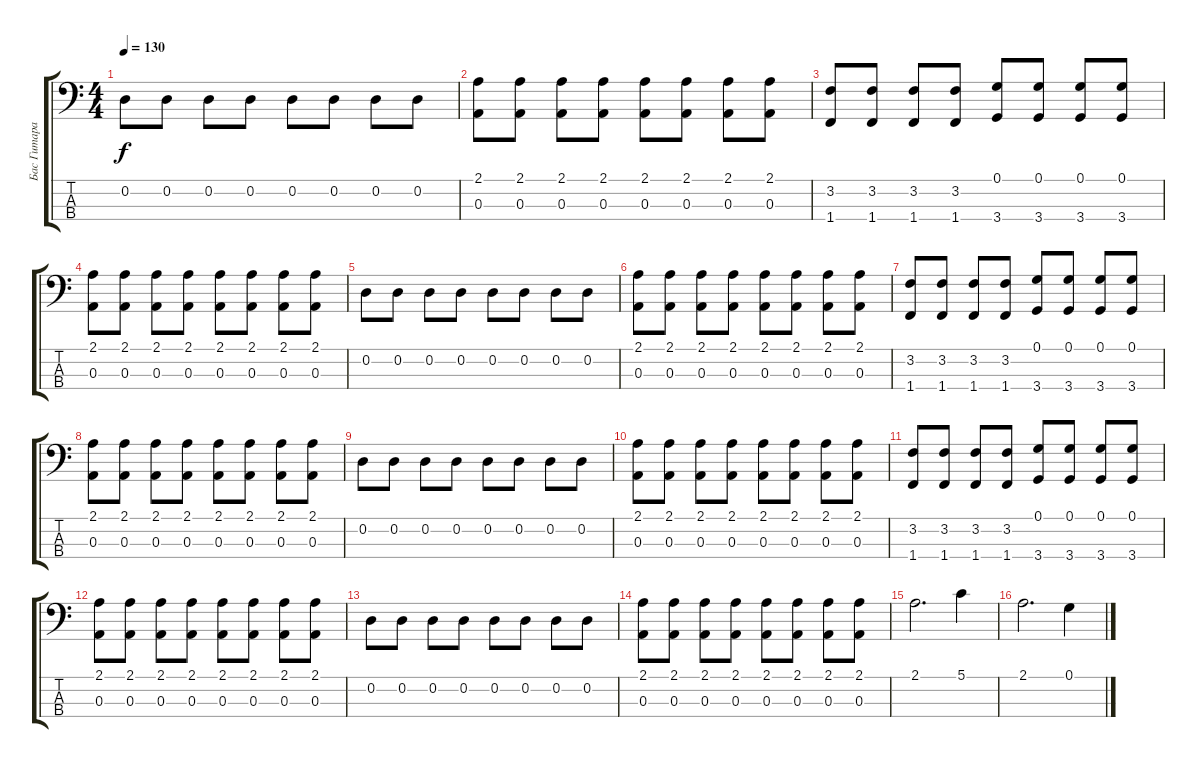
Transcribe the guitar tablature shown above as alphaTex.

\track ("Бас Гитара" "Бас Гитара") {instrument fretlessbass}
\staff {score tabs}
\tuning (G2 D2 A1 E1) {hide}
\ts (4 4)
\tempo 130
\clef f4
\ks c
0.2.8{dy f} 0.2.8 0.2.8 0.2.8 0.2.8 0.2.8 0.2.8 0.2.8 |
(2.1 0.3).8 (2.1 0.3).8 (2.1 0.3).8 (2.1 0.3).8 (2.1 0.3).8 (2.1 0.3).8 (2.1 0.3).8 (2.1 0.3).8 |
(3.2 1.4).8 (3.2 1.4).8 (3.2 1.4).8 (3.2 1.4).8 (0.1 3.4).8 (0.1 3.4).8 (0.1 3.4).8 (0.1 3.4).8 |
(2.1 0.3).8 (2.1 0.3).8 (2.1 0.3).8 (2.1 0.3).8 (2.1 0.3).8 (2.1 0.3).8 (2.1 0.3).8 (2.1 0.3).8 |
0.2.8 0.2.8 0.2.8 0.2.8 0.2.8 0.2.8 0.2.8 0.2.8 |
(2.1 0.3).8 (2.1 0.3).8 (2.1 0.3).8 (2.1 0.3).8 (2.1 0.3).8 (2.1 0.3).8 (2.1 0.3).8 (2.1 0.3).8 |
(3.2 1.4).8 (3.2 1.4).8 (3.2 1.4).8 (3.2 1.4).8 (0.1 3.4).8 (0.1 3.4).8 (0.1 3.4).8 (0.1 3.4).8 |
(2.1 0.3).8 (2.1 0.3).8 (2.1 0.3).8 (2.1 0.3).8 (2.1 0.3).8 (2.1 0.3).8 (2.1 0.3).8 (2.1 0.3).8 |
0.2.8 0.2.8 0.2.8 0.2.8 0.2.8 0.2.8 0.2.8 0.2.8 |
(2.1 0.3).8 (2.1 0.3).8 (2.1 0.3).8 (2.1 0.3).8 (2.1 0.3).8 (2.1 0.3).8 (2.1 0.3).8 (2.1 0.3).8 |
(3.2 1.4).8 (3.2 1.4).8 (3.2 1.4).8 (3.2 1.4).8 (0.1 3.4).8 (0.1 3.4).8 (0.1 3.4).8 (0.1 3.4).8 |
(2.1 0.3).8 (2.1 0.3).8 (2.1 0.3).8 (2.1 0.3).8 (2.1 0.3).8 (2.1 0.3).8 (2.1 0.3).8 (2.1 0.3).8 |
0.2.8 0.2.8 0.2.8 0.2.8 0.2.8 0.2.8 0.2.8 0.2.8 |
(2.1 0.3).8 (2.1 0.3).8 (2.1 0.3).8 (2.1 0.3).8 (2.1 0.3).8 (2.1 0.3).8 (2.1 0.3).8 (2.1 0.3).8 |
2.1.2{d} 5.1.4 |
2.1.2{d} 0.1.4
